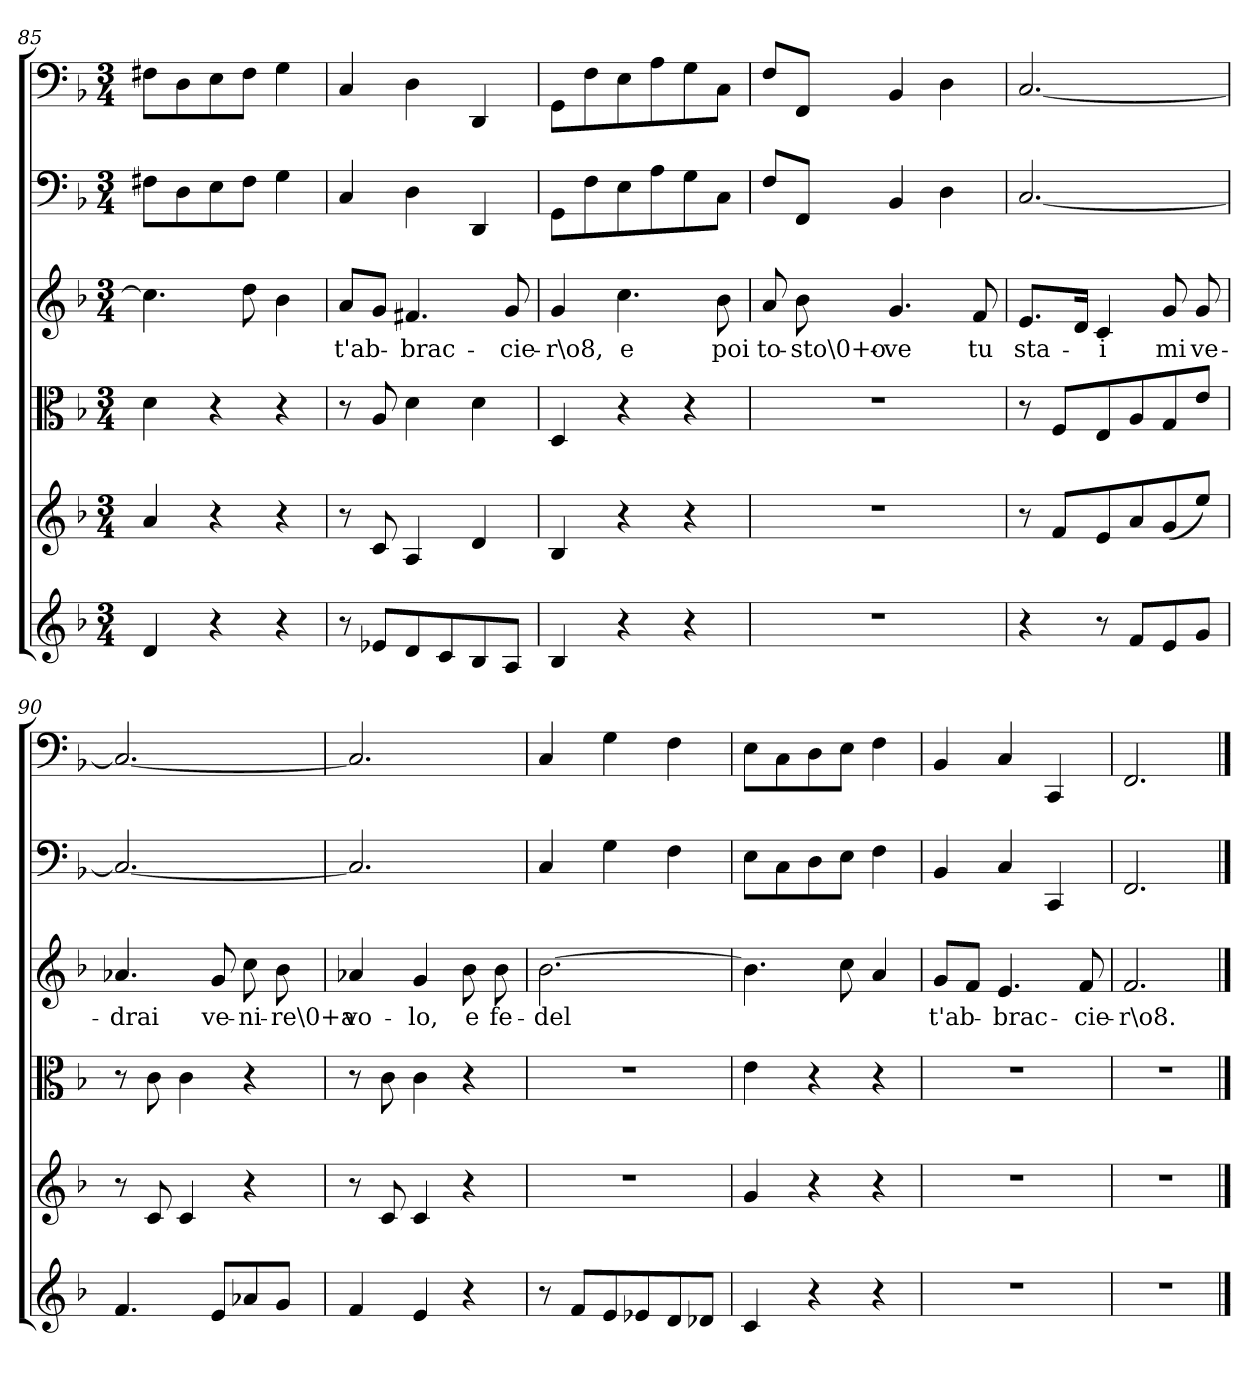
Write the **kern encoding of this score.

**kern	**kern	**kern	**kern	**text	**kern	**kern
*part6	*part5	*part4	*part3	*part3	*part2	*part1
*staff6	*staff5	*staff4	*staff3	*staff3	*staff2	*staff1
*clefG2	*clefG2	*clefC3	*clefG2	*	*clefF4	*clefF4
*k[b-]	*k[b-]	*k[b-]	*k[b-]	*	*k[b-]	*k[b-]
*d:	*d:	*d:	*d:	*	*d:	*d:
*M3/4	*M3/4	*M3/4	*M3/4	*	*M3/4	*M3/4
=85	=85	=85	=85	=85	=85	=85
4d/	4a/	4d\	4.cc\]	.	8F#X\L	8F#X\L
.	.	.	.	.	8D\	8D\
4r	4r	4r	.	.	8E\	8E\
.	.	.	8dd\	.	8F#\J	8F#\J
4r	4r	4r	4b-\	.	4G\	4G\
=86	=86	=86	=86	=86	=86	=86
8r	8r	8r	8a/L	t'ab-	4C/	4C/
8e-X/L	8c/	8A/	8g/J	.	.	.
8d/	4A/	4d\	4.f#X/	-brac-	4D\	4D\
8c/	.	.	.	.	.	.
8B-/	4d/	4d\	.	.	4DD/	4DD/
8A/J	.	.	8g/	-cie-	.	.
=87	=87	=87	=87	=87	=87	=87
4B-/	4B-/	4D/	4g/	-r\o8,	8GG\L	8GG\L
.	.	.	.	.	8F\	8F\
4r	4r	4r	4.cc\	e	8E\	8E\
.	.	.	.	.	8A\	8A\
4r	4r	4r	.	.	8G\	8G\
.	.	.	8b-\	poi	8C\J	8C\J
=88	=88	=88	=88	=88	=88	=88
2.r	2.r	2.r	8a/	to-	8F/L	8F/L
.	.	.	8b-\	-sto\0+o-	8FF/J	8FF/J
.	.	.	4.g/	-ve	4BB-/	4BB-/
.	.	.	.	.	4D\	4D\
.	.	.	8f/	tu	.	.
=89	=89	=89	=89	=89	=89	=89
4r	8r	8r	8.e/L	sta-	[2.C/	[2.C/
.	8f/L	8F/L	.	.	.	.
.	.	.	16d/Jk	.	.	.
8r	8e/	8E/	4c/	-i	.	.
8f/L	8a/	8A/	.	.	.	.
8e/	(8g/	8G/	8g/	mi	.	.
8g/J	8ee/J)	8e/J	8g/	ve-	.	.
=90	=90	=90	=90	=90	=90	=90
4.f/	8r	8r	4.a-X/	-drai	2.C/_	2.C/_
.	8c/	8c\	.	.	.	.
.	4c/	4c\	.	.	.	.
8e/L	.	.	8g/	ve-	.	.
8a-X/	4r	4r	8cc\	-ni-	.	.
8g/J	.	.	8b-\	-re\0+a	.	.
=91	=91	=91	=91	=91	=91	=91
4f/	8r	8r	4a-X/	vo-	2.C/]	2.C/]
.	8c/	8c\	.	.	.	.
4e/	4c/	4c\	4g/	-lo,	.	.
4r	4r	4r	8b-\	e	.	.
.	.	.	8b-\	fe-	.	.
=92	=92	=92	=92	=92	=92	=92
8r	2.r	2.r	[2.b-\	-del	4C/	4C/
8f/L	.	.	.	.	.	.
8e/	.	.	.	.	4G\	4G\
8e-X/	.	.	.	.	.	.
8d/	.	.	.	.	4F\	4F\
8d-X/J	.	.	.	.	.	.
=93	=93	=93	=93	=93	=93	=93
4c/	4g/	4e\	4.b-\]	.	8E\L	8E\L
.	.	.	.	.	8C\	8C\
4r	4r	4r	.	.	8D\	8D\
.	.	.	8cc\	.	8E\J	8E\J
4r	4r	4r	4a/	.	4F\	4F\
=94	=94	=94	=94	=94	=94	=94
2.r	2.r	2.r	8g/L	t'ab-	4BB-/	4BB-/
.	.	.	8f/J	.	.	.
.	.	.	4.e/	-brac-	4C/	4C/
.	.	.	.	.	4CC/	4CC/
.	.	.	8f/	-cie-	.	.
=95	=95	=95	=95	=95	=95	=95
2.r	2.r	2.r	2.f/	-r\o8.	2.FF/	2.FF/
==	==	==	==	==	==	==
*-	*-	*-	*-	*-	*-	*-
